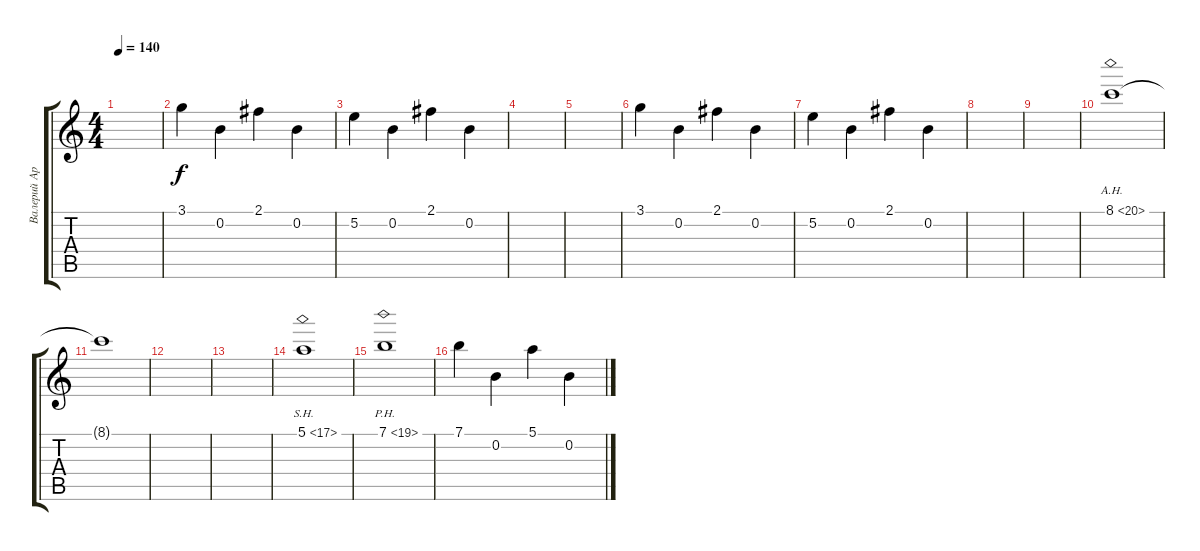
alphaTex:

\track ("Валерий Аркадин (электро-гитара)" "Валерий Ар") {instrument distortionguitar}
\staff {score tabs}
\tuning (E4 B3 G3 D3 A2 E2) {hide}
\ts (4 4)
\tempo 140
\clef g2
\ks c
|
3.1.4 0.2.4 2.1.4 0.2.4 |
5.2.4 0.2.4 2.1.4 0.2.4 |
|
|
3.1.4 0.2.4 2.1.4 0.2.4 |
5.2.4 0.2.4 2.1.4 0.2.4 |
|
|
8.1{ah 12}.1 |
8.1{t}.1 |
|
|
5.1{sh 12}.1 |
7.1{ph 12}.1 |
7.1.4 0.2.4 5.1.4 0.2.4
